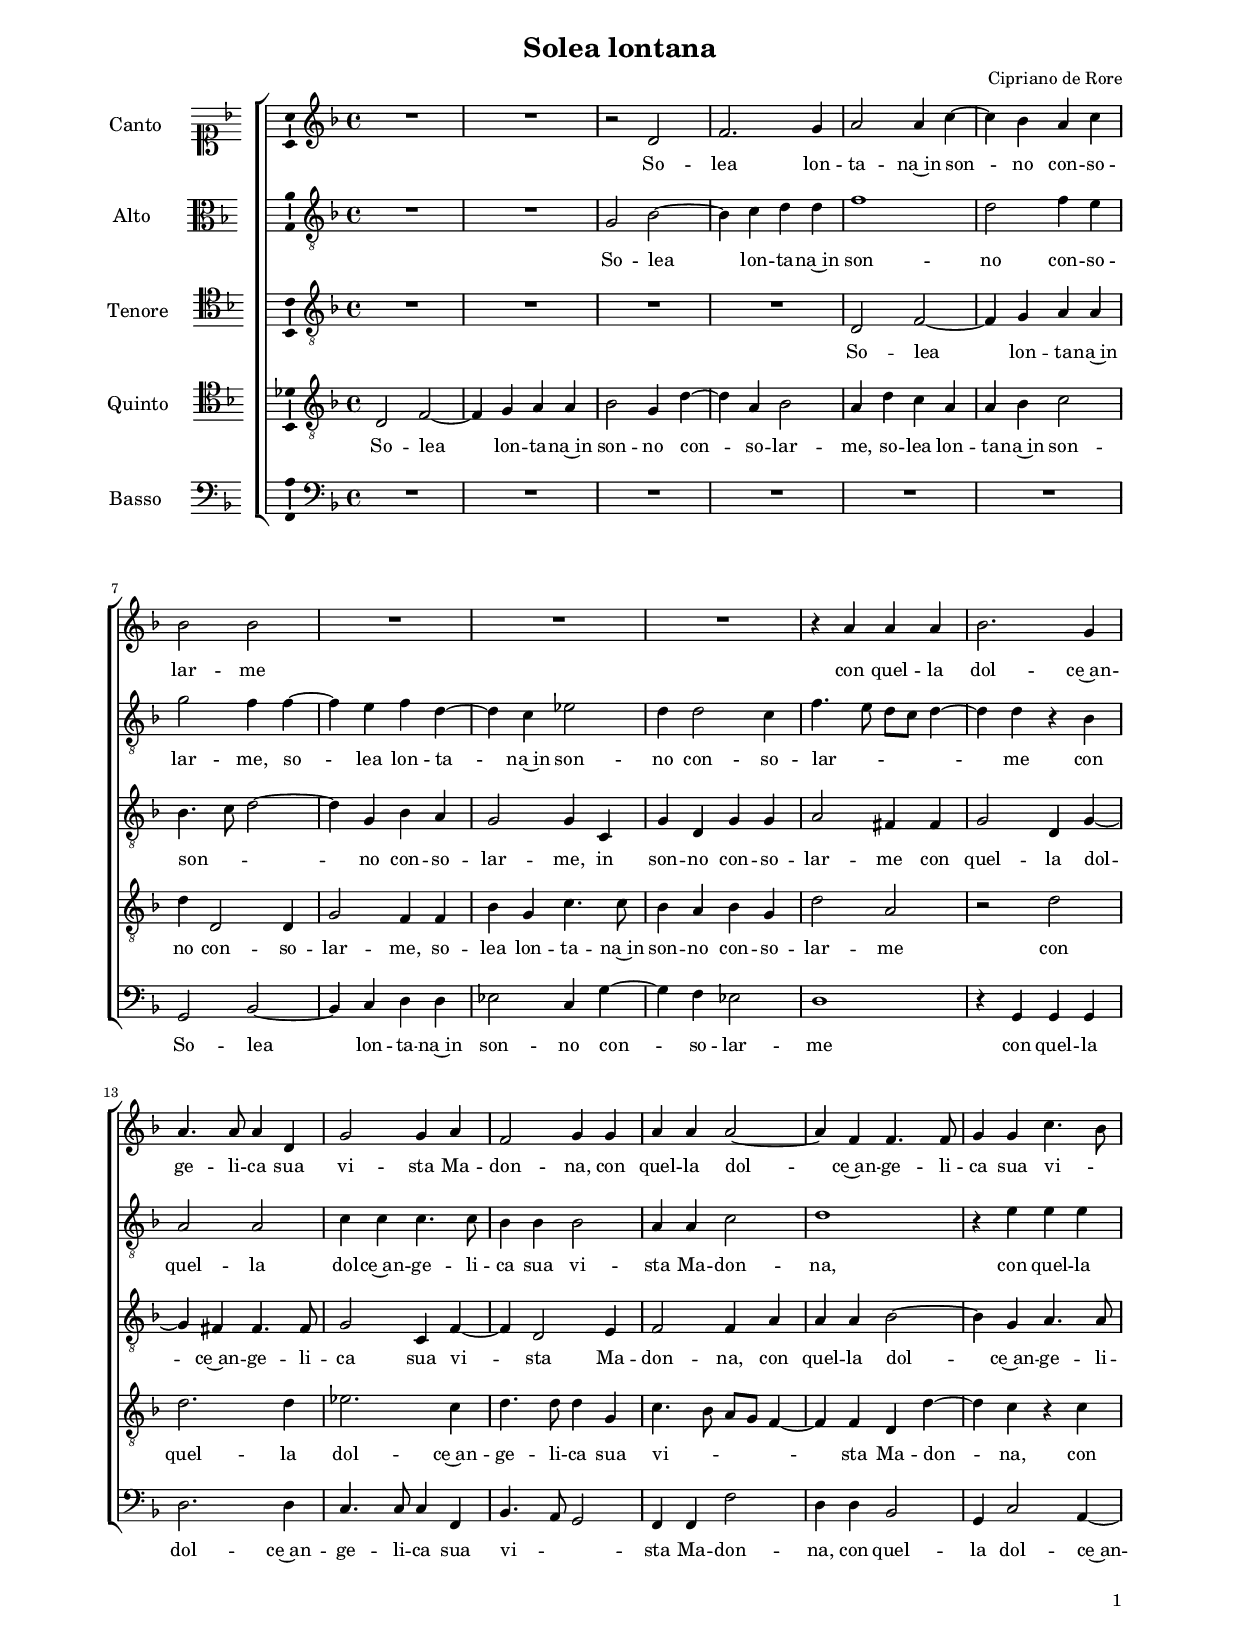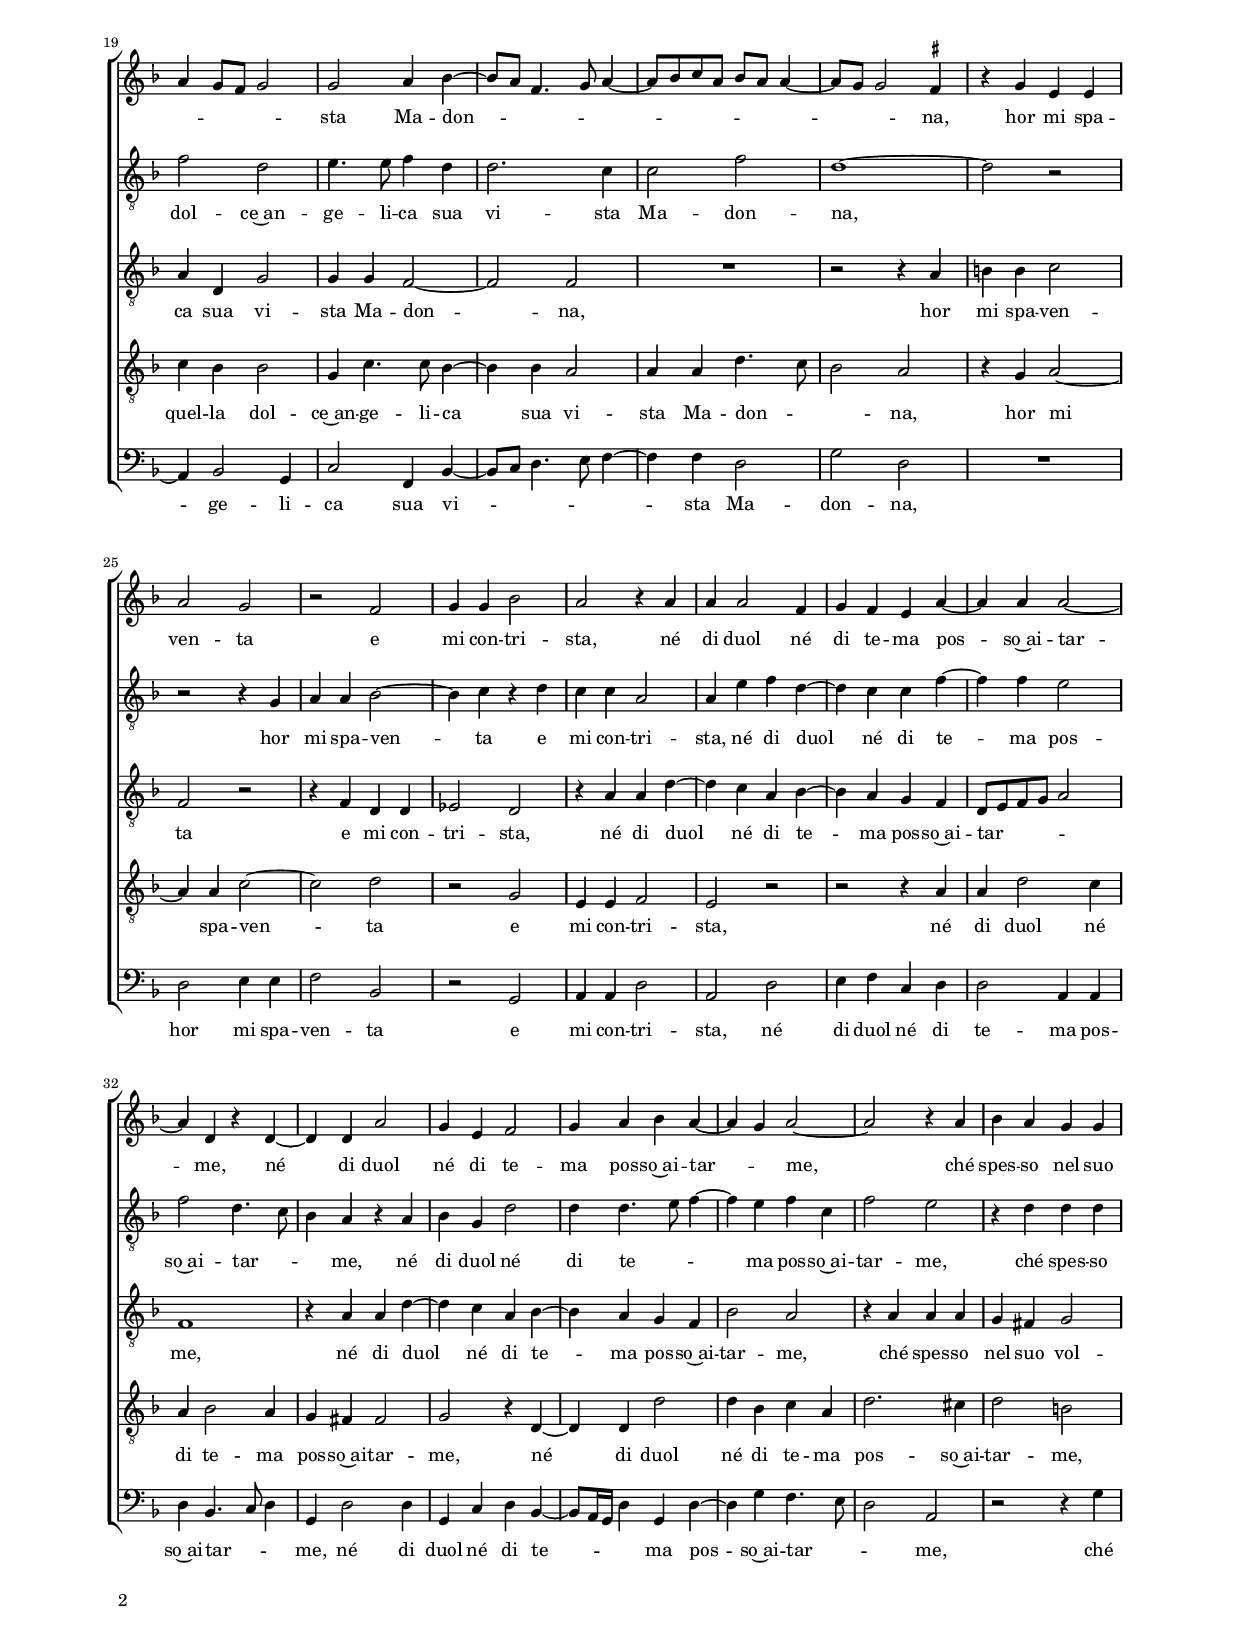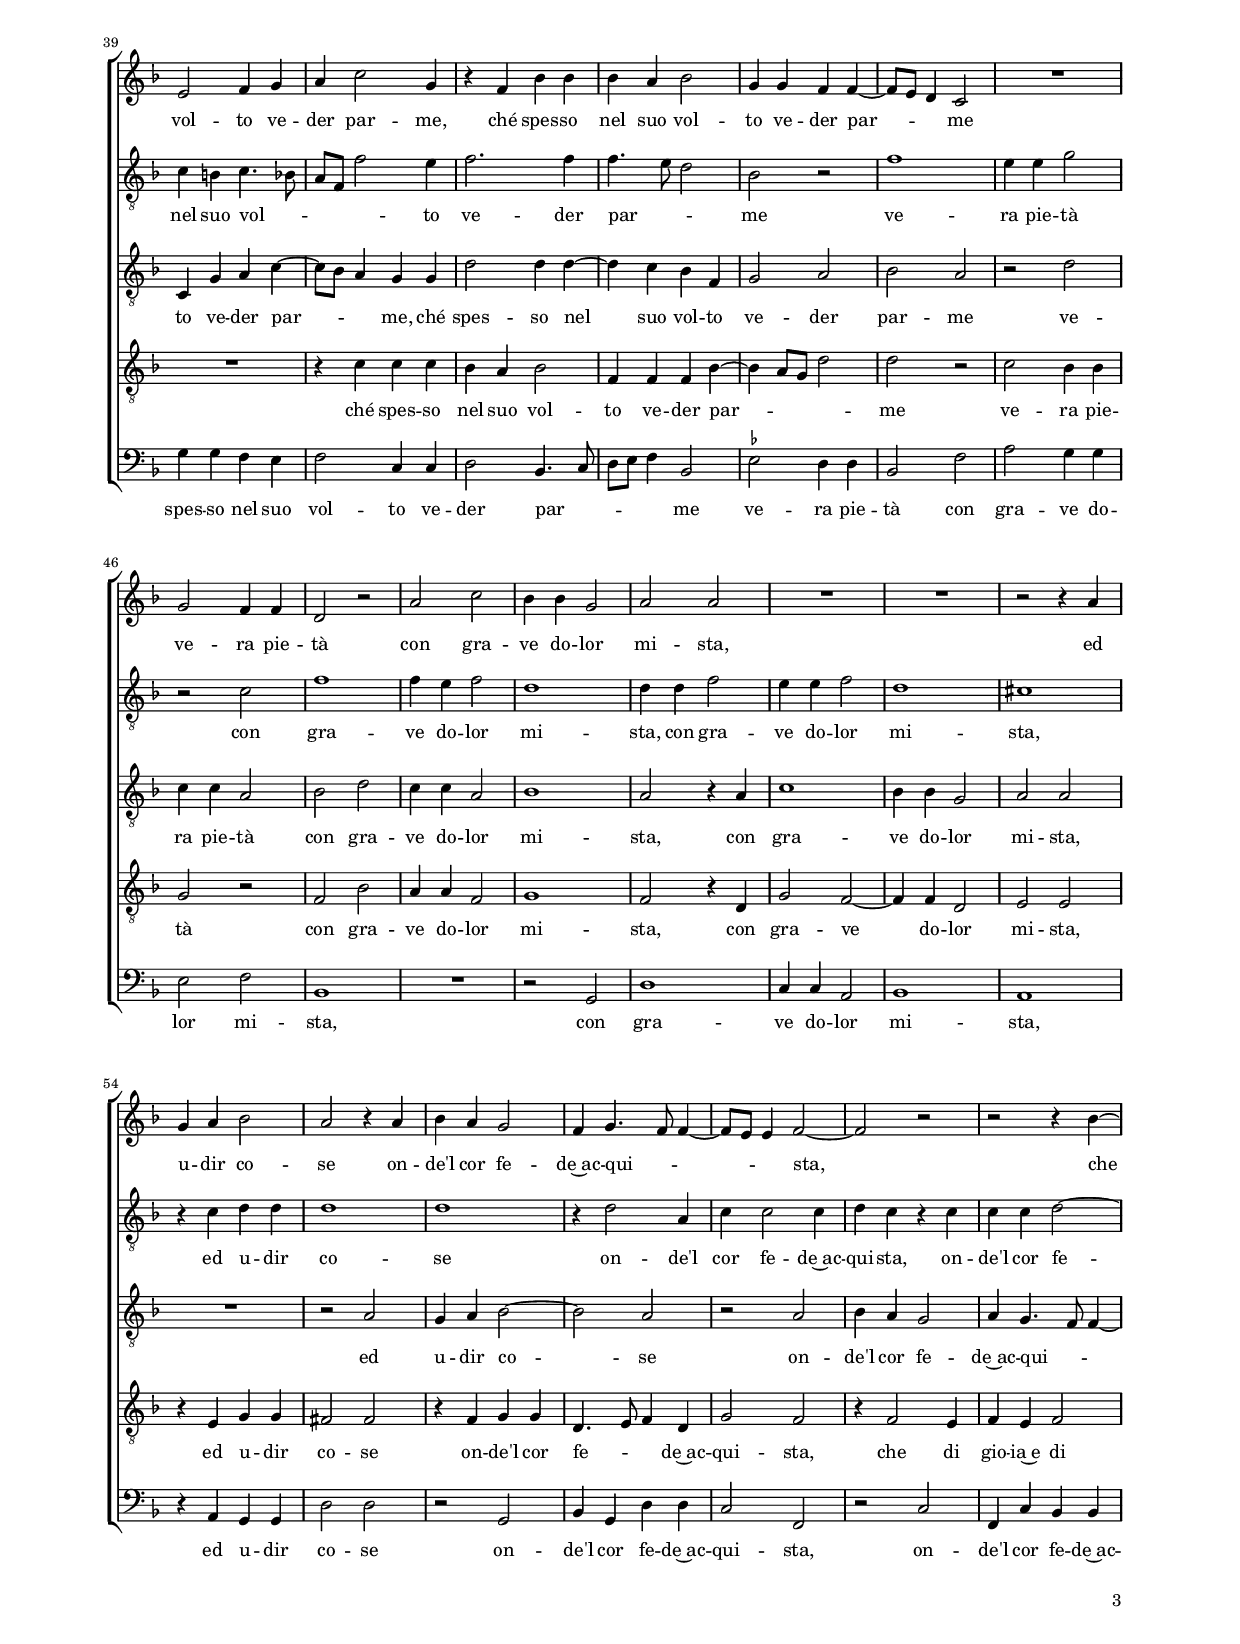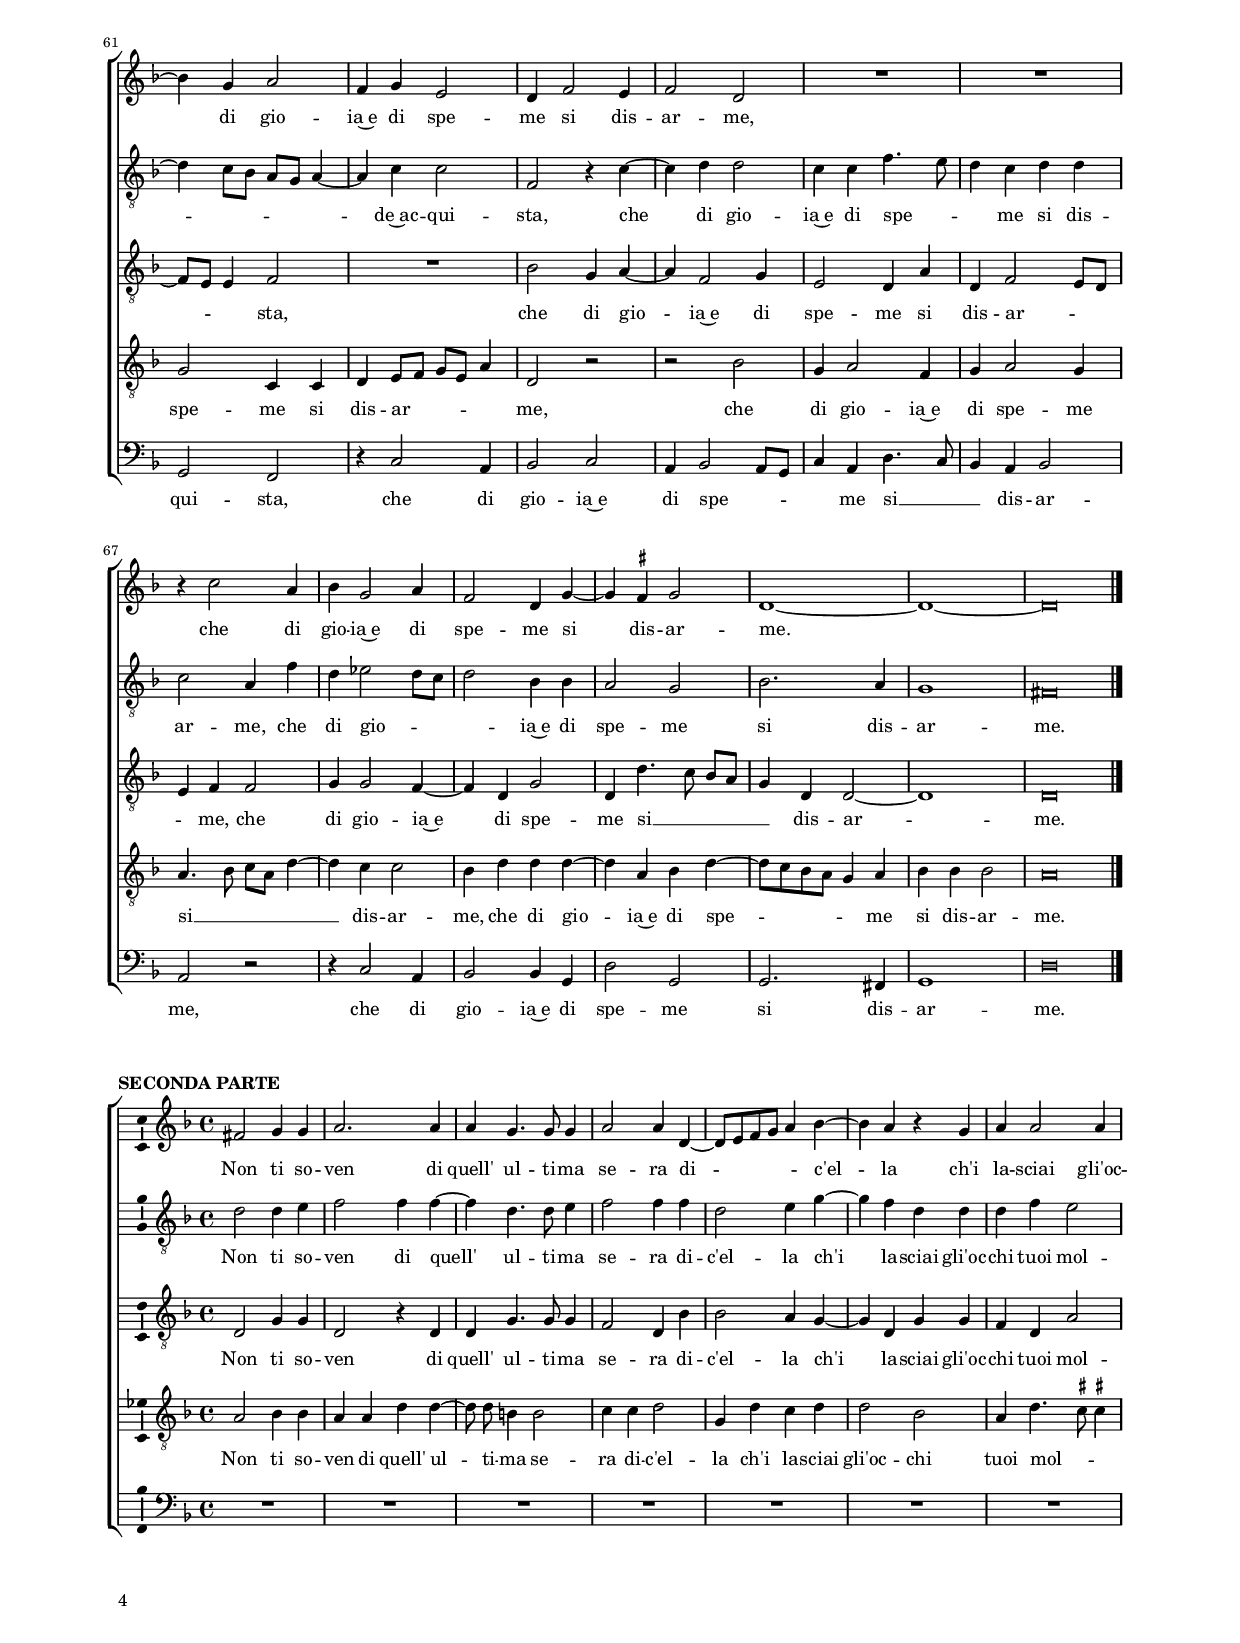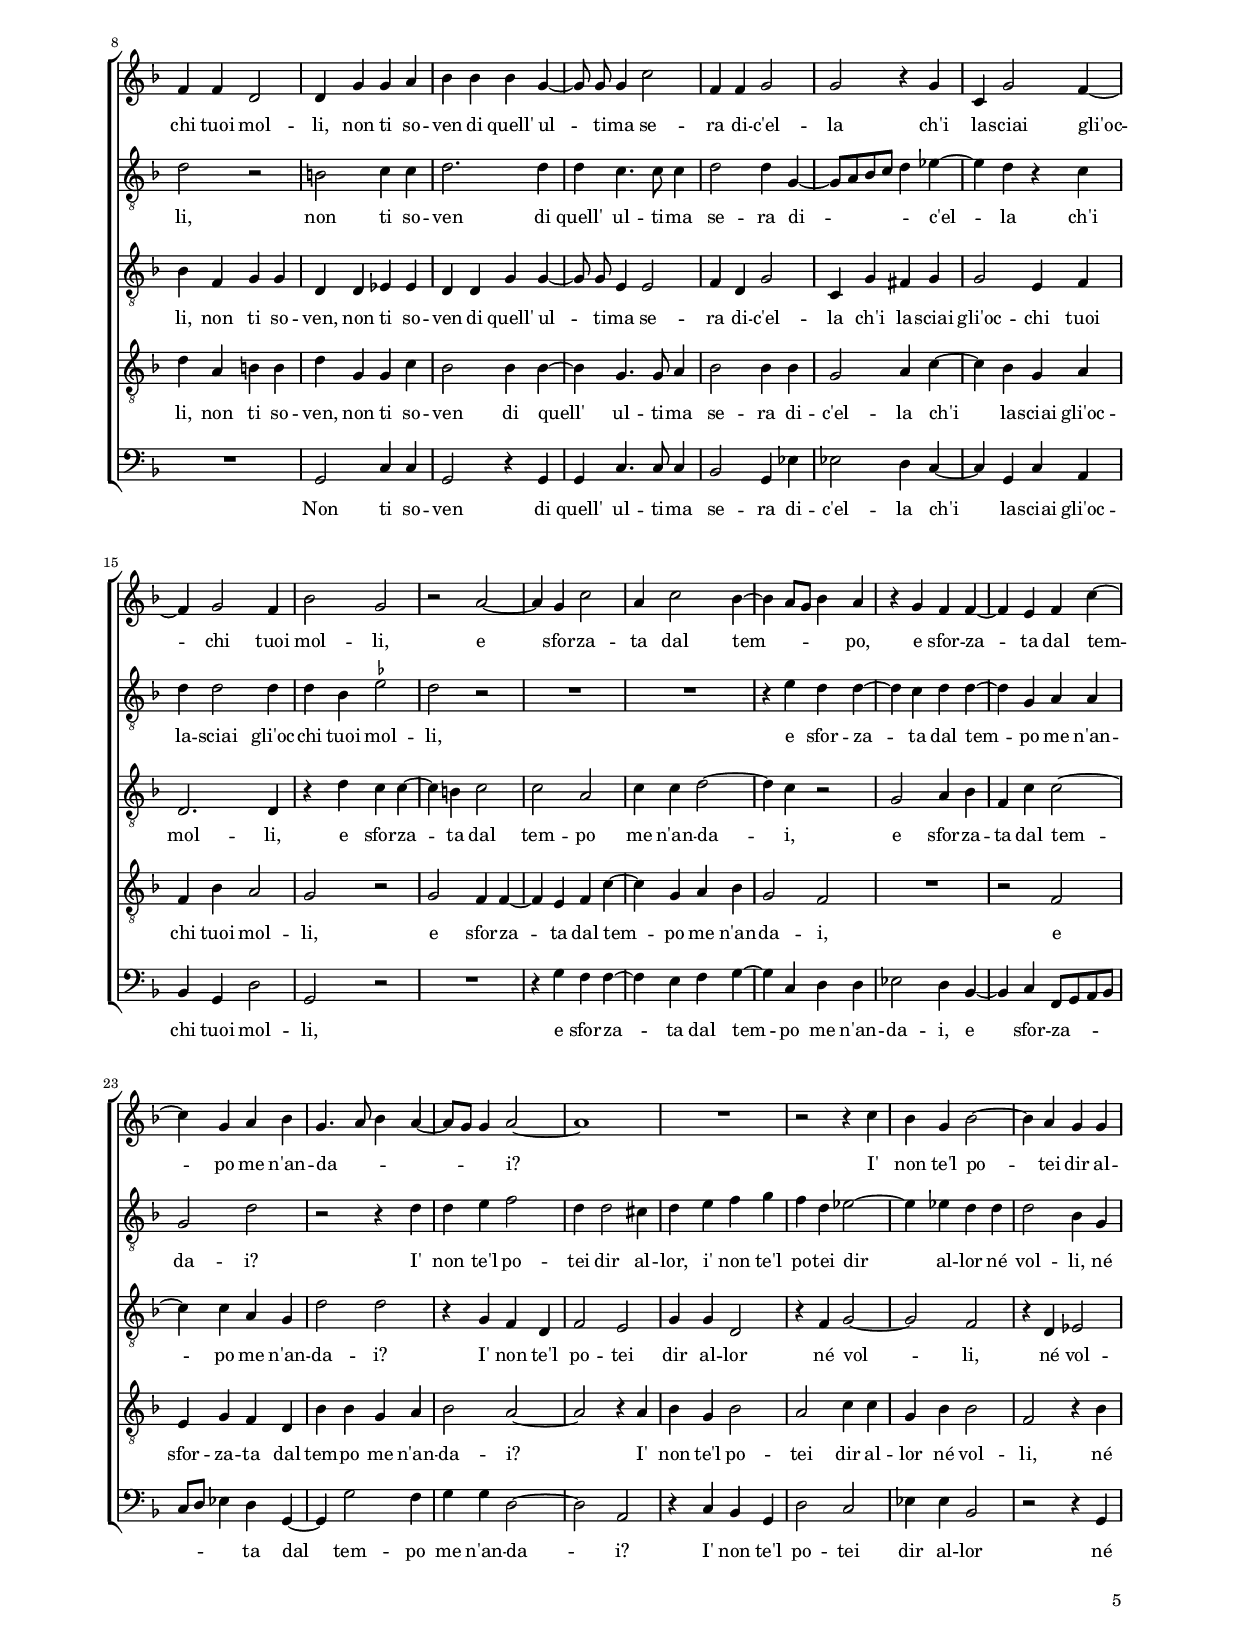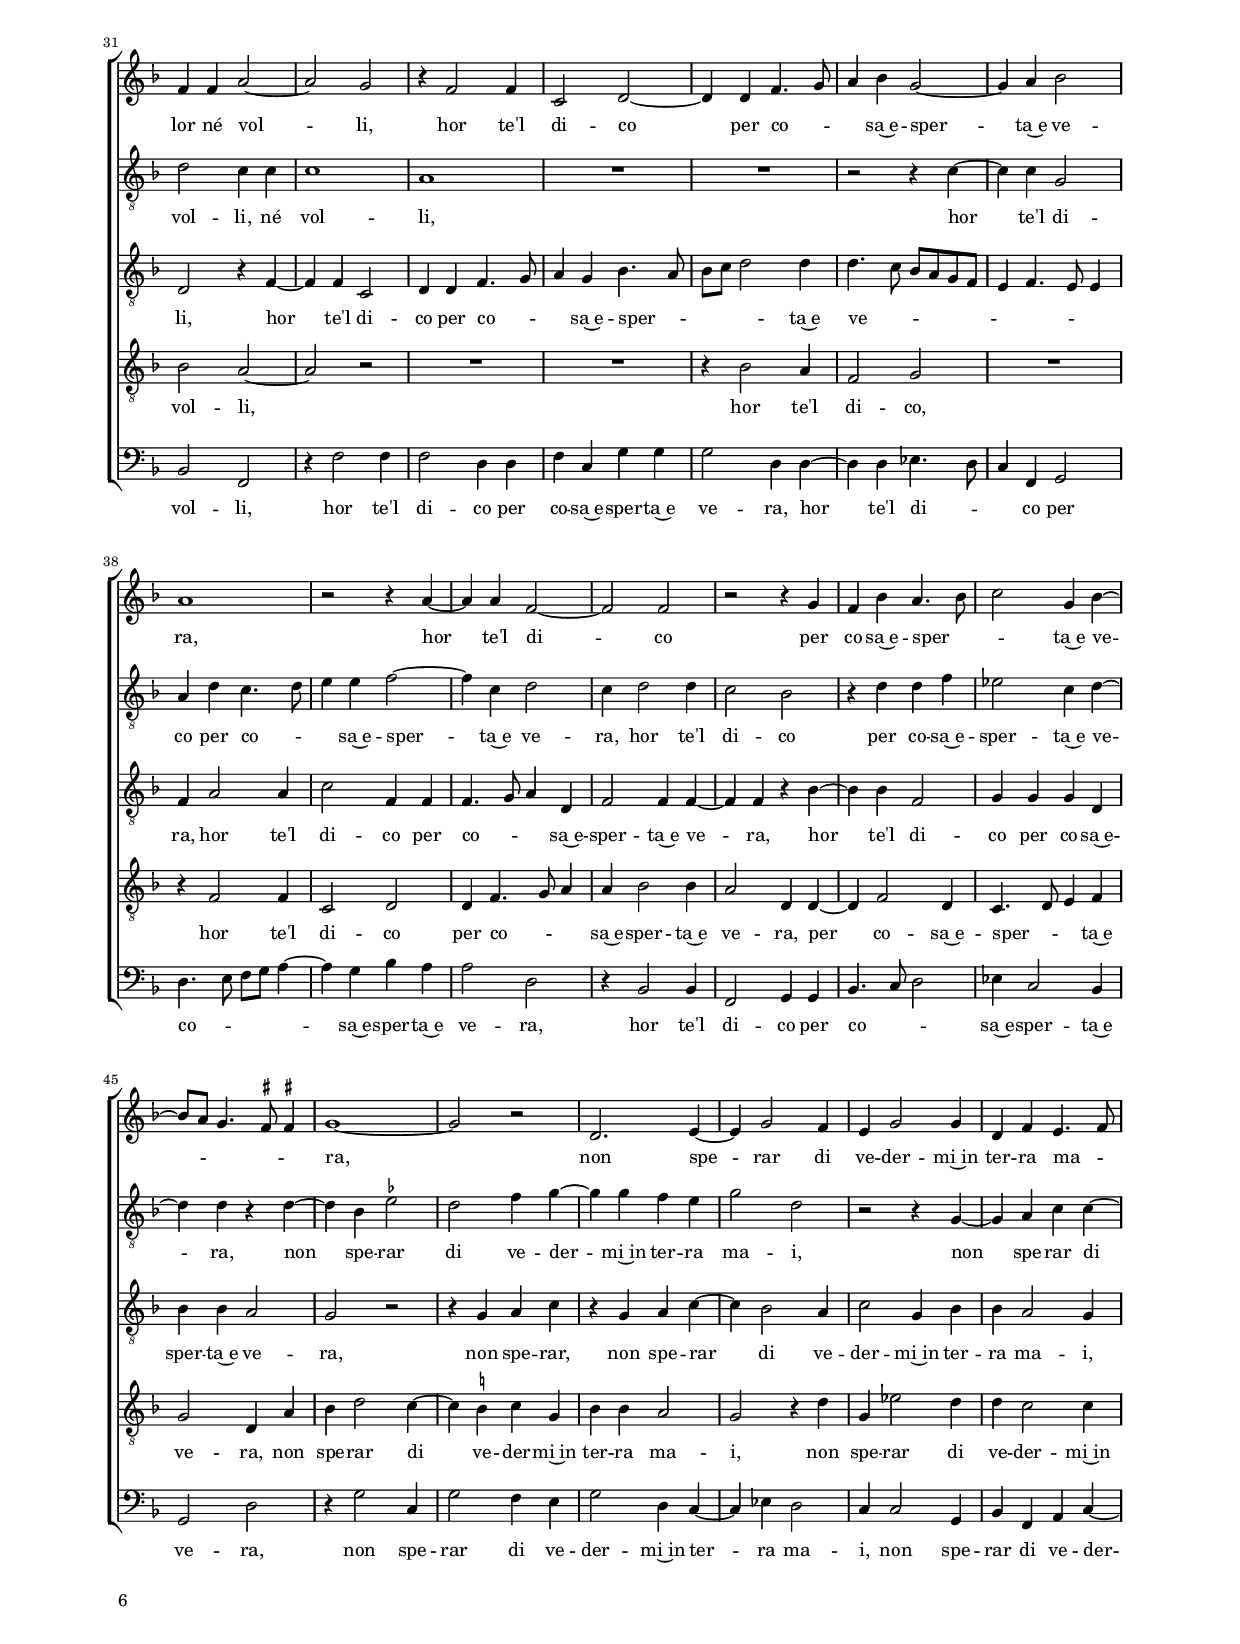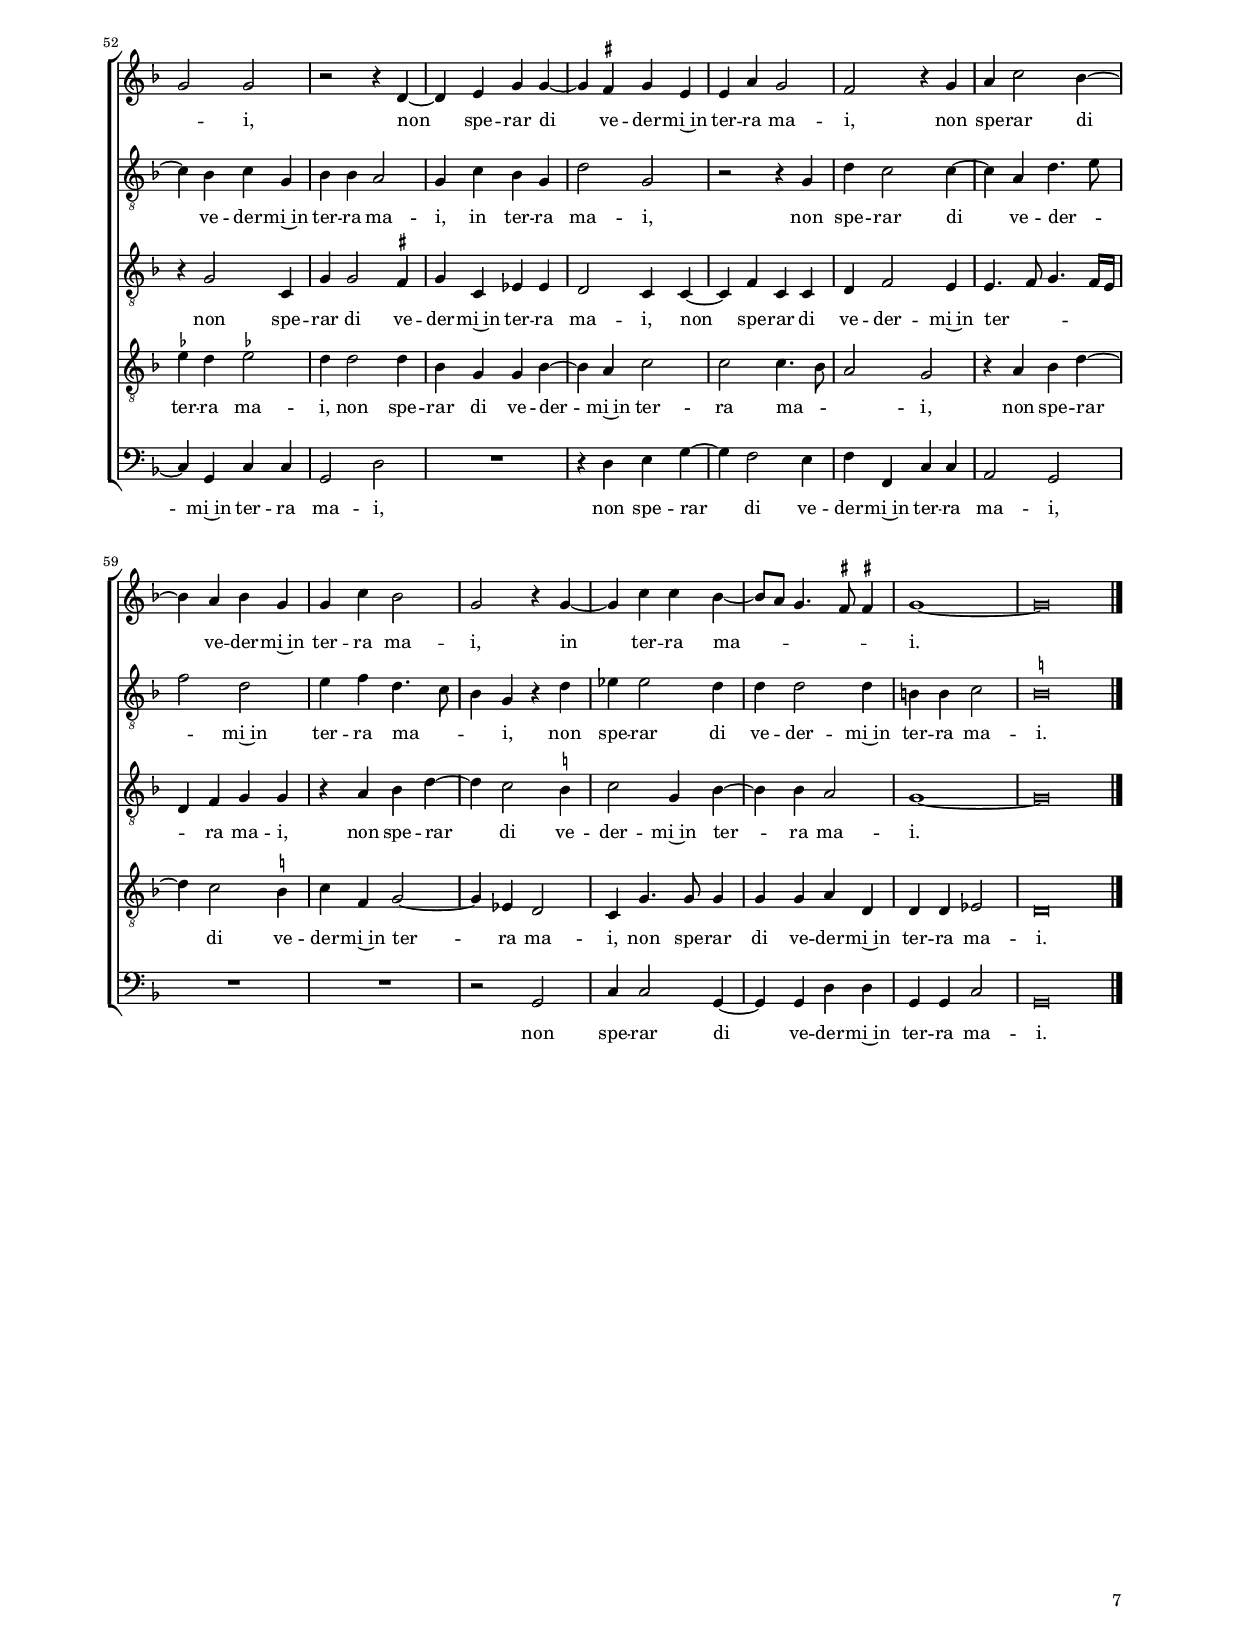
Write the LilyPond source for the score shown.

\header
{
  title="Solea lontana"
  composer="Cipriano de Rore"
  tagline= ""
}

\version "2.18.2"
\language deutsch
#(set-global-staff-size 15)
% #(set-default-paper-size "letter")
#(ly:set-option 'point-and-click #f)

	
	ficta = { \once \set suggestAccidentals = ##t }
	
	forget = #(define-music-function (parser location music) (ly:music?) #{
		\accidentalStyle forget
		$music
		\accidentalStyle default
		#})


\paper
	{
	top-margin = 1.8 \cm
	bottom-margin = 1.2 \cm
	left-margin = 2 \cm
	right-margin = 2 \cm
	ragged-bottom = ##f
	ragged-last-bottom = ##t
	print-page-number = ##f
	score-system-spacing = #'((basic-distance . 16) (minimum-distance . 14) (padding . 5) (strechability . 150))
	system-system-spacing = #'((basic-distance . 16) (minimum-distance . 14) (padding . 5) (strechability . 150))
        oddFooterMarkup=\markup   \fill-line { "" \fromproperty #'page:page-number-string }
        evenFooterMarkup=\markup  \fill-line { \fromproperty #'page:page-number-string "" }
        last-bottom-spacing = #'((basic-distance . 12) (minimum-distance . 7) (padding . 4))
%	systems-per-page = 3
%	page-count = 6
%	min-systems-per-page = 3
	}

global = {
    % \set Staff.autoBeaming = ##f
	\key f \major
	\time 4/4
    \set Score.tempoHideNote = ##t
    \tempo 4 = 100
    \skip 1*72 \set Score.measureLength = #(ly:make-moment 2/1)
    \skip 1*2 \bar "|."
	}
	

incipitcantus = \markup { \score {
	{
	\set Staff.instrumentName = \markup { \fontsize #1 "Canto" }
	\key f \major
	\clef soprano
	s4 \bar ""
	}
	\layout  {
	raggedright = ##t
	indent = 1.8 \cm
	line-width = 2.5 \cm
	\context { \Staff \remove Time_signature_engraver }
	\override Staff.Clef.Y-extent = #'(0 . 0)
	}} \hspace #1 }
      
      
incipitaltus = \markup { \score {
	{
	\set Staff.instrumentName = \markup { \fontsize #1 "Alto" }
	\key f \major
	\clef alto
	s4 \bar ""
	}
	\layout  {
	raggedright = ##t
	indent = 1.8 \cm
	line-width = 2.5 \cm
	\context { \Staff \remove Time_signature_engraver }
	\override Staff.Clef.Y-extent = #'(0 . 0)
	}} \hspace #1 }


incipittenor = \markup { \score {
	{
	\set Staff.instrumentName = \markup { \fontsize #1 "Tenore" }
	\key f \major
	\clef tenor
	s4 \bar ""
	}
	\layout  {
	raggedright = ##t
	indent = 1.8 \cm
	line-width = 2.5 \cm
	\context { \Staff \remove Time_signature_engraver }
	\override Staff.Clef.Y-extent = #'(0 . 0)
	}} \hspace #1 }
      
      
incipitquintus = \markup { \score {
	{
	\set Staff.instrumentName = \markup { \fontsize #1 "Quinto" }
	\key f \major
	\clef tenor
	s4 \bar ""
	}
	\layout  {
	raggedright = ##t
	indent = 1.8 \cm
	line-width = 2.5 \cm
	\context { \Staff \remove Time_signature_engraver }
	\override Staff.Clef.Y-extent = #'(0 . 0)
	}} \hspace #1 }
      
      
incipitbassus = \markup { \score {
	{
	\set Staff.instrumentName = \markup { \fontsize #1 "Basso" }
	\key f \major
	\clef bass
	s4 \bar ""
	}
	\layout  {
	raggedright = ##t
	indent = 1.8 \cm
	line-width = 2.5 \cm
	\context { \Staff \remove Time_signature_engraver }
	\override Staff.Clef.Y-extent = #'(0 . 0)
	}} \hspace #1 }


cantus =  \relative c''
	{
	R1
	R1
	r2 d,
	f2. g4
%5
	a2 a4 c~ |
	c4 b a c
	b2 b
	R1
	R1
%10
	R1 |
	r4 a a a
	b2. g4
	a4. a8 a4 d,
	g2 g4 a
%15
	f2 g4 g |
	a4 a a2~
	a4 f f4. f8
	g4 g c4. b8
	a4 g8 f g2
%20
	g2 a4 b~ |
	b8 a f4. g8 a4~
	a8 b c a b[ a] a4~
	a8 g g2 \ficta fis4
	r4 g e e
%25
	a2 g |
	r2 f
	g4 g b2
	a2 r4 a
	a4 a2 f4
%30
	g4 f e a~ |
	a4 a a2~
	a4 d, r d~
	d4 d a'2
	g4 e f2
%35
	g4 a b a~ |
	a4 g a2~
	a2 r4 a
	b4 a g g
	e2 f4 g
%40
	a4 c2 g4 |
	r4 f b b
	b4 a b2
	g4 g f f~
	f8 e d4 c2
%45
	R1 |
	g'2 f4 f
	d2 r
	a'2 c
	b4 b g2
%50
	a2 a |
	R1
    R1	
	r2 r4 a
	g4 a b2
%55
	a2 r4 a |
	b4 a g2
	f4 g4. f8 f4~
	f8 e e4 f2~
	f2 r
%60
	r2 r4 b~ |
	b4 g a2
	f4 g e2
	d4 f2 e4
	f2 d
%65
	R1 |
	R1
	r4 c'2 a4
	b4 g2 a4
	f2 d4 g~
%70
	g4 \ficta fis g2 |
	d1~
    d1~
    d\breve |
	}


altus =  \relative c'
    {
	R1
	R1
	g2 b~
	b4 c d d
%5
	f1 |
	d2 f4 e
	g2 f4 f~
	f4 e f d~
	d4 c es2
%10
	d4 d2 c4 |
	f4. e8 d[ c] d4~
	d4 d r b
	a2 a
	c4 c c4. c8
%15
	b4 b b2 |
	a4 a c2
	d1
	r4 e e e
	f2 d
%20
	e4. e8 f4 d |
	d2. c4
	c2 f
	d1~
	d2 r
%25
	r2 r4 g, |
	a4 a b2~
	b4 c r d
	c4 c a2
	a4 e' f d~
%30
	d4 c c f~ |
	f4 f e2
	f2 d4. c8
	b4 a r a
	b4 g d'2
%35
	d4 d4. e8 f4~ |
	f4 e f c
	f2 e
	r4 d d d
	c4 h c4. b8
%40
	a8 f f'2 e4 |
	f2. f4
	f4. e8 d2
	b2 r
	f'1
%45
	e4 e g2 |
	r2 c,
	f1
	f4 e f2
	d1
%50
	d4 d f2 |
	e4 e f2
	d1
	cis1
	r4 c d d
%55
	d1 |
	d1
	r4 d2 a4
	c4 c2 c4
	d4 c r c
%60
	c4 c d2~ |
	d4 c8 b a[ g] a4~
	a4 c c2
	f,2 r4 c'~
	c4 d d2
%65
	c4 c f4. e8 |
	d4 c d d
	c2 a4 f'
	d4 es2 d8 c
	d2 b4 b
%70
	a2 g |
	b2. a4
	g1
	fis\breve |
	}


tenor =  \relative c'
	{
	R1
	R1
	R1
	R1
%5
	d,2 f~ |
	f4 g a a
	b4. c8 d2~
	d4 g, b a
	g2 g4 c,
%10
	g'4 d g g |
	a2 fis4 fis
	g2 d4 g~
	g4 fis fis4. fis8
	g2 c,4 f~
%15
	f4 d2 e4 |
	f2 f4 a
	a4 a b2~
	b4 g a4. a8
	a4 d, g2
%20
	g4 g f2~ |
	f2 f
	R1
	r2 r4 a
	h4 h c2
%25
	f,2 r |
	r4 f d d
	es2 d
	r4 a' a d~
	d4 c a b~
%30
	b4 a g f |
	d8 e f g a2
	f1
	r4 a a d~
	d4 c a b~
%35
	b4 a g f
	b2 a
	r4 a a a
	g4 fis g2
	c,4 g' a c~
%40
	c8 b a4 g g |
	d'2 d4 d~
	d4 c b f
	g2 a
	b2 a
%45
	r2 d |
	c4 c a2
	b2 d
	c4 c a2
	b1
%50
	a2 r4 a |
	c1
	b4 b g2
	a2 a
	R1
%55
	r2 a |
	g4 a b2~
	b2 a
	r2 a
	b4 a g2
%60
	a4 g4. f8 f4~ |
	f8 e e4 f2
	R1
	b2 g4 a~
	a4 f2 g4
%65
	e2 d4 a' |
	d,4 f2 e8 d
	e4 f f2
	g4 g2 f4~
	f4 d g2
%70
	d4 d'4. c8 b[ a] |
	g4 d d2~
	d1
	d\breve |
	}


quintus  =  \relative c'
	{
	d,2 f~
	f4 g a a
	b2 g4 d'~
	d4 a b2
%5
	a4 d c a |
	a4 b c2
	d4 d,2 d4
	g2 f4 f
	b4 g c4. c8
%10
	b4 a b g |
	d'2 a
	r2 d
	d2. d4
	es2. c4
%15
	d4. d8 d4 g, |
	c4. b8 a g f4~
	f4 f d d'~
	d4 c r c
	c4 b b2
%20
	g4 c4. c8 b4~ |
	b4 b a2
	a4 a d4. c8
	b2 a
	r4 g a2~
%25
	a4 a c2~ |
	c2 d
	r2 g,
	e4 e f2
	e2 r
%30
	r2 r4 a |
	a4 d2 c4
	a4 b2 a4
	g4 fis fis2
	g2 r4 d~
%35
	d4 d d'2 |
	d4 b c a
	d2. cis4
	d2 h
	R1
%40
	r4 c c c |
	b4 a b2
	f4 f f b~
	b4 a8 g d'2
	d2 r
%45
	c2 b4 b |
	g2 r
	f2 b
	a4 a f2
	g1
%50
	f2 r4 d |
	g2 f~
	f4 f d2
	e2 e
	r4 e g g
%55
	fis2 fis |
	r4 f g g
	d4. e8 f4 d
	g2 f
	r4 f2 e4
%60
	f4 e f2 |
	g2 c,4 c
	d4 e8 f g e a4
	d,2 r
	r2 b'
%65
	g4 a2 f4 |
	g4 a2 g4
	a4. b8 c a d4~
	d4 c c2
	b4 d d d~
%70
	d4 a b d~ |
	d8 c b a g4 a
	b4 b b2
	a\breve |
	}


bassus  =  \relative c
	{
	R1
	R1
	R1
	R1
%5
	R1 |
	R1
	g2 b~
	b4 c d d
	es2 c4 g'~
%10
	g4 f es2 |
	d1
	r4 g, g g
	d'2. d4
	c4. c8 c4 f,
%15
	b4. a8 g2 |
	f4 f f'2
	d4 d b2
	g4 c2 a4~
	a4 b2 g4
%20
	c2 f,4 b~ |
	b8 c d4. e8 f4~
	f4 f d2
	g2 d
	R1
%25
	d2 e4 e |
	f2 b,
	r2 g
	a4 a d2
	a2 d
%30
	e4 f c d |
	d2 a4 a
	d4 b4. c8 d4
	g,4 d'2 d4
	g,4 c d b~
%35
	b8 a16 g d'4 g, d'~ |
	d4 g f4. e8
	d2 a
	r2 r4 g'
	g4 g f e
%40
	f2 c4 c |
	d2 b4. c8
	d8 e f4 b,2
	\ficta es2 d4 d
	b2 f'
%45
	a2 g4 g |
	e2 f
	b,1
	R1
	r2 g
%50
	d'1 |
	c4 c a2
	b1
	a1
	r4 a g g
%55
	d'2 d |
	r2 g,
	b4 g d'4 d
	c2 f,
	r2 c'
%60
	f,4 c' b b |
	g2 f
	r4 c'2 a4
	b2 c
	a4 b2 a8 g
%65
	c4 a d4. c8 |
	b4 a b2
	a2 r
	r4 c2 a4
	b2 b4 g
%70
	d'2 g, |
	g2. fis4
	g1
	d'\breve |
	}


lyricscantus = \lyricmode {
	So -- lea lon -- ta -- na~in son -- no con -- so -- lar -- me
    con quel -- la dol -- ce~an -- ge -- li -- ca sua vi -- sta Ma -- don -- na,
    con quel -- la dol -- ce~an -- ge -- li -- ca sua vi -- _ _ _ _ _ sta Ma -- don -- _ _ _ _ _ _ _ _ _ _ _ _ na,
    hor mi spa -- ven -- ta e mi con -- tri -- sta,
    né di duol né di te -- ma pos -- so~ai -- tar -- me,
    né di duol né di te -- ma pos -- so~ai -- tar -- _ me,
    ché spes -- so nel suo vol -- to ve -- der par -- me,
    ché spes -- so nel suo vol -- to ve -- der par -- _ _ me
    ve -- ra pie -- tà con gra -- ve do -- lor mi -- sta,
    ed u -- dir co -- se on -- de'l cor fe -- de~ac -- qui -- _ _ _ _ sta,
    che di gio -- ia~e di spe -- me si dis -- ar -- me,
    che di gio -- ia~e di spe -- me si dis -- ar -- me.
	}


lyricsaltus = \lyricmode {
	So -- lea lon -- ta -- na~in son -- no con -- so -- lar -- me,
    so -- lea lon -- ta -- na~in son -- no con -- so -- lar -- _ _ _ _ me
    con quel -- la dol -- ce~an -- ge -- li -- ca sua vi -- sta Ma -- don -- na,
    con quel -- la dol -- ce~an -- ge -- li -- ca sua vi -- sta Ma -- don -- na,
    hor mi spa -- ven -- ta e mi con -- tri -- sta,
    né di duol né di te -- ma pos -- so~ai -- tar -- _ _ me,
    né di duol né di te -- _ _ ma pos -- so~ai -- tar -- me,
    ché spes -- so nel suo vol -- _ _ _ _ to ve -- der par -- _ _ me
    ve -- ra pie -- tà con gra -- ve do -- lor mi -- sta,
    con gra -- ve do -- lor mi -- sta,
    ed u -- dir co -- se on -- de'l cor fe -- de~ac -- qui -- sta,
    on -- de'l cor fe -- _ _ _ _ _ de~ac -- qui -- sta,
    che di gio -- ia~e di spe -- _ _ me si dis -- ar -- me,
    che di gio -- _ _ _ ia~e di spe -- me si dis -- ar -- me.
	}


lyricstenor = \lyricmode {
	So -- lea lon -- ta -- na~in son -- _ _ no con -- so -- lar -- me,
    in son -- no con -- so -- lar -- me
    con quel -- la dol -- ce~an -- ge -- li -- ca sua vi -- sta Ma -- don -- na,
    con quel -- la dol -- ce~an -- ge -- li -- ca sua vi -- sta Ma -- don -- na,
    hor mi spa -- ven -- ta e mi con -- tri -- sta,
    né di duol né di te -- ma pos -- so~ai -- tar -- _ _ _ _ me,
    né di duol né di te -- ma pos -- so~ai -- tar -- me,
    ché spes -- so nel suo vol -- to ve -- der par -- _ _ me,
    ché spes -- so nel suo vol -- to ve -- der par -- me
    ve -- ra pie -- tà con gra -- ve do -- lor mi -- sta,
    con gra -- ve do -- lor mi -- sta,
    ed u -- dir co -- se on -- de'l cor fe -- de~ac -- qui -- _ _ _ _ sta,
    che di gio -- ia~e di spe -- me si dis -- ar -- _ _ _ me,
    che di gio -- ia~e di spe -- me si __ _ _ _ _ dis -- ar -- me.
	}


lyricsquintus = \lyricmode {
	So -- lea lon -- ta -- na~in son -- no con -- so -- lar -- me,
    so -- lea lon -- ta -- na~in son -- no con -- so -- lar -- me,
    so -- lea lon -- ta -- na~in son -- no con -- so -- lar -- me
    con quel -- la dol -- ce~an -- ge -- li -- ca sua vi -- _ _ _ _ sta Ma -- don -- na,
    con quel -- la dol -- ce~an -- ge -- li -- ca sua vi -- sta Ma -- don -- _ _ na,
    hor mi spa -- ven -- ta e mi con -- tri -- sta,
    né di duol né di te -- ma pos -- so~ai -- tar -- me,
    né di duol né di te -- ma pos -- so~ai -- tar -- me,
    ché spes -- so nel suo vol -- to ve -- der par -- _ _ _ me
    ve -- ra pie -- tà con gra -- ve do -- lor mi -- sta,
    con gra -- ve do -- lor mi -- sta,
    ed u -- dir co -- se on -- de'l cor fe -- _ _ de~ac -- qui -- sta,
    che di gio -- ia~e di spe -- me si dis -- ar -- _ _ _ _ me,
    che di gio -- ia~e di spe -- me si __ _ _ _ _ dis -- ar -- me,
    che di gio -- ia~e di spe -- _ _ _ _ me si dis -- ar -- me.
	}


lyricsbassus = \lyricmode {
	So -- lea lon -- ta -- na~in son -- no con -- so -- lar -- me
    con quel -- la dol -- ce~an -- ge -- li -- ca sua vi -- _ _ sta Ma -- don -- na,
    con quel -- la dol -- ce~an -- ge -- li -- ca sua vi -- _ _ _ _ sta Ma -- don -- na,
    hor mi spa -- ven -- ta e mi con -- tri -- sta,
    né di duol né di te -- ma pos -- so~ai -- tar -- _ _ me,
    né di duol né di te -- _ _ _ ma pos -- so~ai -- tar -- _ _ me,
    ché spes -- so nel suo vol -- to ve -- der par -- _ _ _ _ me
    ve -- ra pie -- tà con gra -- ve do -- lor mi -- sta,
    con gra -- ve do -- lor mi -- sta,
    ed u -- dir co -- se on -- de'l cor fe -- de~ac -- qui -- sta,
    on -- de'l cor fe -- de~ac -- qui -- sta,
    che di gio -- ia~e di spe -- _ _ _ me si __ _ _ dis -- ar -- me,
    che di gio -- ia~e di spe -- me si dis -- ar -- me.
	}


\score
{  
	% \transpose {
	\new ChoirStaff \with { \override StaffGrouper.staff-staff-spacing.basic-distance = #12 }
	<<

	\new Staff << \global
	\new Voice="v1" {
		\set Staff.instrumentName=\incipitcantus
		\set Staff.midiInstrument = "reed organ"
		\clef violin
		\cantus }
	\new Lyrics \lyricsto "v1" {\lyricscantus }
	>>


	\new Staff << \global
	\new Voice="v2" {
		\set Staff.instrumentName=\incipitaltus
		\set Staff.midiInstrument = "reed organ"
                \clef "G_8"
		\altus}
	\new Lyrics \lyricsto "v2" {\lyricsaltus }
	>>


	\new Staff << \global
	\new Voice="v3" {
		\set Staff.instrumentName=\incipittenor
		\set Staff.midiInstrument = "reed organ"
		\clef "G_8"
		\tenor }
	\new Lyrics \lyricsto "v3" {\lyricstenor }
	>>


	\new Staff << \global
	\new Voice="v5" {
		\set Staff.instrumentName=\incipitquintus
		\set Staff.midiInstrument = "reed organ"
		\clef "G_8"
		\quintus}
	\new Lyrics \lyricsto "v5" {\lyricsquintus }
	>>


	\new Staff << \global
	\new Voice="v4" {
		\set Staff.instrumentName=\incipitbassus
		\set Staff.midiInstrument = "reed organ"
		\clef bass
		\bassus }
	\new Lyrics \lyricsto "v4" {\lyricsbassus}
	>>

	>>
	% } % transpose

	\layout
	{
	indent = 2.5 \cm
	\context { \Staff \override TimeSignature.break-visibility = #end-of-line-invisible }
	\context { \Lyrics \override VerticalAxisGroup.nonstaff-relatedstaff-spacing.padding = #1.4 }
%	\context { \Lyrics \override LyricText.font-size = #1 }
	\context { \Staff \consists "Ambitus_engraver" }
	\context { \Score \override BarNumber.padding = #2 }
	\context { \Voice \override NoteHead.style = #'baroque }
	}


\midi
	{
	}

}

%%%%%%%%%%%%%%%%%%%%  SECUNDA PARS %%%%%%%%%%%%%%%%%%%%


global = {
	\key f \major
	\time 4/4 
    \set Score.tempoHideNote = ##t
    \tempo 4 = 100
    \skip 1*64 \set Score.measureLength = #(ly:make-moment 2/1)
    \skip 1*2 \bar "|."
	}


cantus =  \relative c''
	{
    fis,2 g4 g    
	a2. a4
	a4 g4. g8 g4
	a2 a 4 d,~
%5
	d8 e f g a4 b~ |
	b4 a r g
	a4 a2 a4
	f4 f d2
	d4 g g a
%10
	b4 b b g~ |
	\autoBeamOff g8 g \autoBeamOn g4 c2
	f,4 f g2
	g2 r4 g
	c,4 g'2 f4~
%15
	f4 g2 f4 |
	b2 g
	r2 a~
	a4 g c2
	a4 c2 b4~
%20
	b4 a8 g b4 a |
	r4 g f f~
	f4 e f c'~
	c4 g a b
	g4. a8 b4 a~
%25
	a8 g g4 a2~ |
	a1
	R1
	r2 r4 c
	b4 g b2~
%30
	b4 a g g |
	f4 f a2~
	a2 g
	r4 f2 f4
	c2 d~
%35
	d4 d f4. g8 |
	a4 b g2~
	g4 a b2
	a1
	r2 r4 a~
%40
	a4 a f2~ |
	f2 f
	r2 r4 g
	f4 b a4. b8
	c2 g4 b~
%45
	b8 a g4. \ficta fis8 \ficta fis!4 |
	g1~
	g2 r
	d2. e4~
	e4 g2 f4
%50
	e4 g2 g4 |
	d4 f e4. f8
	g2 g
	r2 r4 d~
	d4 e g g~
%55
	g4 \ficta fis g e |
	e4 a g2
	f2 r4 g
	a4 c2 b4~
	b4 a b g
%60
	g4 c b2 |
	g2 r4 g~
	g4 c c b~
	b8 a g4. \ficta fis8 \ficta fis!4
    g1~
%65
	g\breve |
	}


altus =  \relative c'
    {
	d2 d4 e
	f2 f4 f~
	f4 d4. d8 e4
	f2 f4 f
%5
	d2 e4 g~ |
	g4 f d d
	d4 f e2
	d2 r
	h2 c4 c
%10
	d2. d4 |
	d4 c4. c8 c4
	d2 d4 g,~
	g8 a b c d4 es~
	es4 d r c
%15
	d4 d2 d4 |
	d4 b \ficta es2
	d2 r
	R1
	R1
%20
	r4 e d d~ |
	d4 c d d~
	d4 g, a a
	g2 d'
	r2 r4 d
%25
	d4 e f2 |
	d4 d2 cis4
	d4 e f g
	f4 d es2~
	es4 es d d
%30
	d2 b4 g |
	d'2 c4 c
	c1
	a1
	R1
%35
	R1 |
	r2 r4 c~
	c4 c g2
	a4 d c4. d8
	e4 e f2~
%40
	f4 c d2 |
	c4 d2 d4
	c2 b
	r4 d d f
	es2 c4 d~
%45
	d4 d r d~ |
	d4 b \ficta es2
	d2 f4 g~
	g4 g f e
	g2 d
%50
	r2 r4 g,~ |
	g4 a c c~
	c4 b c g
	b4 b a2
	g4 c b g
%55
	d'2 g, |
	r2 r4 g
	d'4 c2 c4~
	c4 a d4. e8
	f2 d
%60
	e4 f d4. c8 |
	b4 g r d'
	es4 es2 d4
	d4 d2 d4
	h4 h c2
%65
	\ficta h\breve |
	}


tenor =  \relative c'
	{
	d,2 g4 g
	d2 r4 d
	d4 g4. g8 g4
	f2 d4 b'
%5
	b2 a4 g~ |
	g4 d g g
	f4 d a'2
	b4 f g g
	d4 d es es
%10
	d4 d g g~ |
	\autoBeamOff g8 g \autoBeamOn e4 e2
	f4 d g2
	c,4 g' fis g
	g2 e4 f
%15
	d2. d4 |
	r4 d' c c~
	c4 h c2
	c2 a
	c4 c d2~
%20
	d4 c r2 |
	g2 a4 b
	f4 c' c2~
	c4 c a g
	d'2 d
%25
	r4 g, f d |
	f2 e
	g4 g d2
	r4 f g2~
	g2 f
%30
	r4 d es2 |
	d2 r4 f~
	f4 f c2
	d4 d f4. g8
	a4 g b4. a8
%35
	b8 c d2 d4 |
	d4. c8 b a g f
	e4 f4. e8 e4
	f4 a2 a4
	c2 f,4 f
%40
	f4. g8 a4 d, |
	f2 f4 f~
	f4 f r b~
	b4 b f2
	g4 g g d
%45
	b'4 b a2 |
	g2 r
	r4 g a c
	r4 g a c~
	c4 b2 a4
%50
	c2 g4 b |
	b4 a2 g4
	r4 g2 c,4
	g'4 g2 \ficta fis4
	g4 c, es es
%55
	d2 c4 c~ |
	c4 f c c
	d4 f2 e4
	e4. f8 g4. f16 e
	d4 f g g
%60
	r4 a b d~ |
	d4 c2 \ficta h4
	c2 g4 b~
	b4 b a2
    g1~
%65
	g\breve |
	}


quintus  =  \relative c'
	{
	a2 b4 b
	a4 a d d~
	\autoBeamOff d8 d \autoBeamOn h4 h2
	c4 c d2
%5
	g,4 d' c d |
	d2 b
	a4 d4. \ficta cis8 \ficta cis!4
	d4 a h h
	d4 g, g c
%10
	b2 b4 b~ |
	b4 g4. g8 a4
	b2 b4 b
	g2 a4 c~
	c4 b g a
%15
	f4 b a2 |
	g2 r
	g2 f4 f~
	f4 e f c'~
	c4 g a b
%20
	g2 f |
	R1
    r2 f	
	e4 g f d
	b'4 b g a
%25
	b2 a~ |
	a2 r4 a
	b4 g b2
	a2 c4 c
	g4 b b2
%30
	f2 r4 b |
	b2 a~
	a2 r
	R1
	R1
%35
	r4 b2 a4 |
	f2 g
	R1
	r4 f2 f4
	c2 d
%40
	d4 f4. g8 a4 |
	a4 b2 b4
	a2 d,4 d~
	d4 f2 d4
	c4. d8 e4 f
%45
	g2 d4 a' |
	b4 d2 c4~
	c4 \ficta h c g
	b4 b a2
	g2 r4 d'
%50
	g,4 es'2 d4 |
	d4 c2 c4
	\ficta es4 d \ficta es!2
	d4 d2 d4
	b4 g g b~
%55
	b4 a c2 |
	c2 c4. b8
	a2 g
	r4 a b d~
	d4 c2 \ficta h4
%60
	c4 f, g2~ |
	g4 es d2
	c4 g'4. g8 g4
	g4 g a d,
	d4 d es2
%65
	d\breve |        
	}


bassus  =  \relative c
	{
	R1
	R1
	R1
	R1
%5
	R1 |
	R1
	R1
	R1
	g2 c4 c
%10
	g2 r4 g |
	g4 c4. c8 c4
	b2 g4 es'
	es2 d4 c~
	c4 g c a
%15
	b4 g d'2 |
	g,2 r
	R1
	r4 g' f f~
	f4 e f g~
%20
	g4 c, d d |
	es2 d4 b~
	b4 c f,8 g a b
	c8 d es4 d g,~
	g4 g'2 f4
%25
	g4 g d2~ |
	d2 a
	r4 c b g
	d'2 c
	es4 es b2
%30
	r2 r4 g |
	b2 f
	r4 f'2 f4
	f2 d4 d
	f4 c g' g
%35
	g2 d4 d~ |
	d4 d es4. d8
	c4 f, g2
	d'4. e8 f g a4~
	a4 g b a
%40
	a2 d, |
	r4 b2 b4
	f2 g4 g
	b4. c8 d2
	es4 c2 b4
%45
	g2 d' |
	r4 g2 c,4
	g'2 f4 e
	g2 d4 c~
	c4 es d2
%50
	c4 c2 g4 |
	b4 f a c~
	c4 g c c
	g2 d'
	R1
%55
	r4 d e g~ |
	g4 f2 e4
	f4 f, c' c
	a2 g
	R1
%60
	R1 |
	r2 g
	c4 c2 g4~
	g4 g d' d
	g,4 g c2
%65
	g\breve |
	}


lyricscantus = \lyricmode {
	Non ti so -- ven di quell' ul -- ti -- ma se -- ra
    di -- _ _ _ _ c'el -- la ch'i la -- sciai gli'oc -- chi tuoi mol -- li,
    non ti so -- ven di quell' ul -- ti -- ma se -- ra
    di -- c'el -- la ch'i la -- sciai gli'oc -- chi tuoi mol -- li,
    e sfor -- za -- ta dal tem -- _ _ _ po,
    e sfor -- za -- ta dal tem -- po me n'an -- da -- _ _ _ _ _ i?
    I' non te'l po -- tei dir al -- lor né vol -- li,
    hor te'l di -- co per co -- _ _ sa~e -- sper -- ta~e ve -- ra,
    hor te'l di -- co per co -- sa~e -- sper -- _ _ ta~e ve -- _ _ _ _ ra,
    non spe -- rar di ve -- der -- mi~in ter -- ra ma -- _ _ i,
    non spe -- rar di ve -- der -- mi~in ter -- ra ma -- i,
    non spe -- rar di ve -- der -- mi~in ter -- ra ma -- i,
    in ter -- ra ma -- _ _ _ _ i.
	}


lyricsaltus = \lyricmode {
	Non ti so -- ven di quell' ul -- ti -- ma se -- ra
    di -- c'el -- la ch'i la -- sciai gli'oc -- chi tuoi mol -- li,
    non ti so -- ven di quell' ul -- ti -- ma se -- ra
    di -- _ _ _ _ c'el -- la ch'i la -- sciai gli'oc -- chi tuoi mol -- li,
    e sfor -- za -- ta dal tem -- po me n'an -- da -- i?
    I' non te'l po -- tei dir al -- lor,
    i' non te'l po -- tei dir al -- lor né vol -- li,
    né vol -- li,
    né vol -- li,
    hor te'l di -- co per co -- _ _ sa~e -- sper -- ta~e ve -- ra,
    hor te'l di -- co per co -- sa~e -- sper -- ta~e ve -- ra,
    non spe -- rar di ve -- der -- mi~in ter -- ra ma -- i,
    non spe -- rar di ve -- der -- mi~in ter -- ra ma -- i,
    in ter -- ra ma -- i,
    non spe -- rar di ve -- der -- _ _ mi~in ter -- ra ma -- _ _ i,
    non spe -- rar di ve -- der -- mi~in ter -- ra ma -- i.
	}


lyricstenor = \lyricmode {
	Non ti so -- ven di quell' ul -- ti -- ma se -- ra
    di -- c'el -- la ch'i la -- sciai gli'oc -- chi tuoi mol -- li,
    non ti so -- ven,
    non ti so -- ven di quell' ul -- ti -- ma se -- ra
    di -- c'el -- la ch'i la -- sciai gli'oc -- chi tuoi mol -- li,
    e sfor -- za -- ta dal tem -- po me n'an -- da -- i,
    e sfor -- za -- ta dal tem -- po me n'an -- da -- i?
    I' non te'l po -- tei dir al -- lor né vol -- li,
    né vol -- li,
    hor te'l di -- co per co -- _ _ sa~e -- sper -- _ _ _ _ ta~e ve -- _ _ _ _ _ _ _ _ _ ra,
    hor te'l di -- co per co -- _ _ sa~e -- sper -- ta~e ve -- ra,
    hor te'l di -- co per co -- sa~e -- sper -- ta~e ve -- ra,
    non spe -- rar,
    non spe -- rar di ve -- der -- mi~in ter -- ra ma -- i,
    non spe -- rar di ve -- der -- mi~in ter -- ra ma -- i,
    non spe -- rar di ve -- der -- mi~in ter -- _ _ _ _ _ ra ma -- i,
    non spe -- rar di ve -- der -- mi~in ter -- ra ma -- i.
	}


lyricsquintus = \lyricmode {
	Non ti so -- ven di quell' ul -- ti -- ma se -- ra
    di -- c'el -- la ch'i la -- sciai gli'oc -- chi tuoi mol -- _ _ li,
    non ti so -- ven,
    non ti so -- ven di quell' ul -- ti -- ma se -- ra
    di -- c'el -- la ch'i la -- sciai gli'oc -- chi tuoi mol -- li,
    e sfor -- za -- ta dal tem -- po me n'an -- da -- i,
    e sfor -- za -- ta dal tem -- po me n'an -- da -- i?
    I' non te'l po -- tei dir al -- lor né vol -- li,
    né vol -- li,
    hor te'l di -- co,
    hor te'l di -- co per co -- _ _ sa~e -- sper -- ta~e ve -- ra,
    per co -- sa~e -- sper -- _ _ ta~e ve -- ra,
    non spe -- rar di ve -- der -- mi~in ter -- ra ma -- i,
    non spe -- rar di ve -- der -- mi~in ter -- ra ma -- i,
    non spe -- rar di ve -- der -- mi~in ter -- ra ma -- _ _ i,
    non spe -- rar di ve -- der -- mi~in ter -- ra ma -- i,
    non spe -- rar di ve -- der -- mi~in ter -- ra ma -- i.
	}


lyricsbassus = \lyricmode {
	Non ti so -- ven di quell' ul -- ti -- ma se -- ra
    di -- c'el -- la ch'i la -- sciai gli'oc -- chi tuoi mol -- li,
    e sfor -- za -- ta dal tem -- po me n'an -- da -- i,
    e sfor -- za -- _ _ _ _ _ _ ta dal tem -- po me n'an -- da -- i?
    I' non te'l po -- tei dir al -- lor né vol -- li,
    hor te'l di -- co per co -- sa~e -- sper -- ta~e ve -- ra,
    hor te'l di -- _ _ co per co -- _ _ _ _ sa~e -- sper -- ta~e ve -- ra,
    hor te'l di -- co per co -- _ _ sa~e -- sper -- ta~e ve -- ra,
    non spe -- rar di ve -- der -- mi~in ter -- ra ma -- i,
    non spe -- rar di ve -- der -- mi~in ter -- ra ma -- i,
    non spe -- rar di ve -- der -- mi~in ter -- ra ma -- i,
    non spe -- rar di ve -- der -- mi~in ter -- ra ma -- i.
	}


\score
	{  
	% \transpose {
	\new ChoirStaff \with { \override StaffGrouper.staff-staff-spacing.basic-distance = #12 }
	<<

	\new Staff <<\global
	\new Voice="v1" {
	  %\set Staff.instrumentName=Cantus
		\set Staff.midiInstrument = "reed organ"
		\clef violin
		\cantus }
	\new Lyrics \lyricsto "v1" {\lyricscantus }
	>>


	\new Staff << \global
	\new Voice="v2" {
	  %\set Staff.instrumentName=Altus
		\set Staff.midiInstrument = "reed organ"
		\clef "G_8"
		\altus}
	\new Lyrics \lyricsto "v2" {\lyricsaltus }
	>>


	\new Staff <<\global
	\new Voice="v3" {
	  %\set Staff.instrumentName=Tenor
		\set Staff.midiInstrument = "reed organ"
		\clef "G_8"
		\tenor }
	\new Lyrics \lyricsto "v3" {\lyricstenor }
	>>


	\new Staff << \global
	\new Voice="v5" {
	  %\set Staff.instrumentName=Quintus
		\set Staff.midiInstrument = "reed organ"
		\clef "G_8"
		\quintus}
	\new Lyrics \lyricsto "v5" {\lyricsquintus }
	>>


	\new Staff <<\global
	\new Voice="v4" {
	  %\set Staff.instrumentName=Bassus
		\set Staff.midiInstrument = "reed organ"
		\clef bass
		\bassus }
	\new Lyrics \lyricsto "v4" {\lyricsbassus}
	>>
	
	>>
	% } % transpose

	\layout
	{
	indent = 0 \cm
	\context { \Staff \override TimeSignature.break-visibility = #end-of-line-invisible }
	\context { \Lyrics \override VerticalAxisGroup.nonstaff-relatedstaff-spacing.padding = #1.4 }
%	\context { \Lyrics \override LyricText.font-size = #1 }
	\context { \Staff \consists "Ambitus_engraver" }
	\context { \Score \override BarNumber.padding = #2 }
	\context { \Voice \override NoteHead.style = #'baroque }
	}

        \header { piece = \markup { \raise #2 \bold "SECONDA PARTE"} }

\midi
	{
	}
	
}

% EOF
